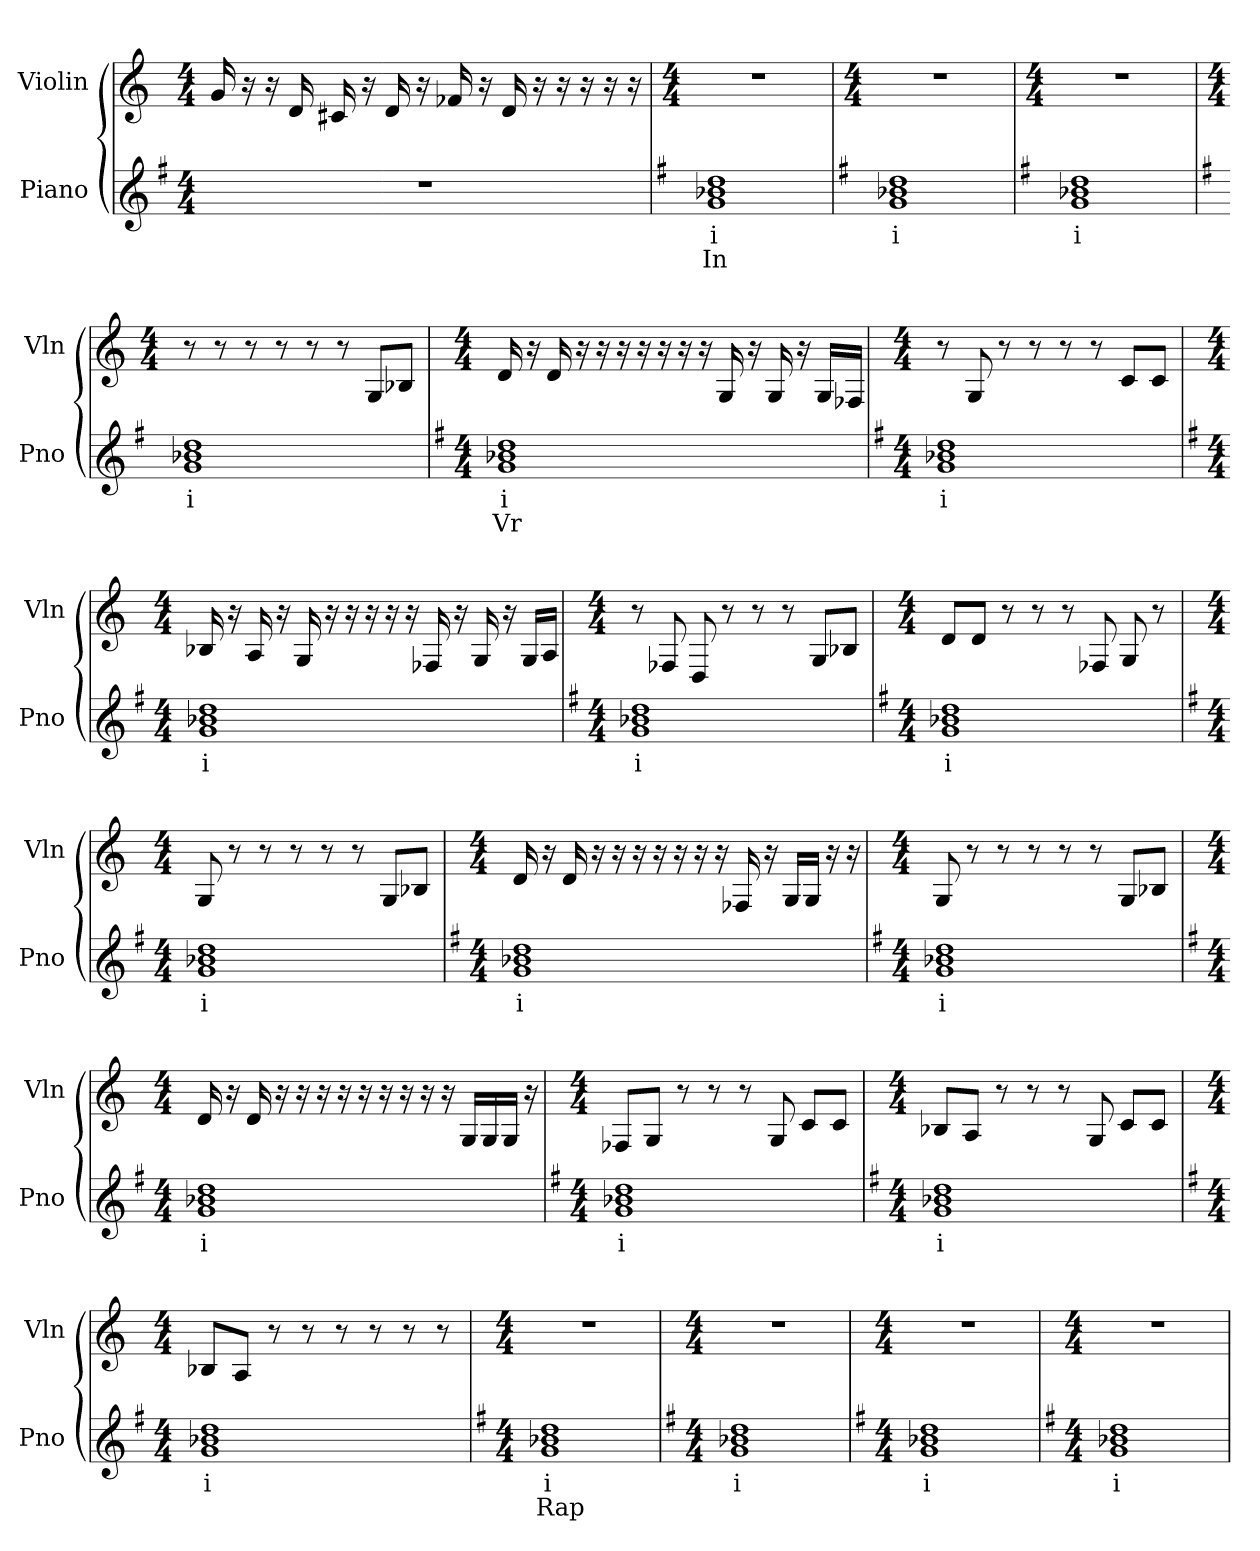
**kern	**text	**text	**kern
*part2	*part2	*part2	*part1
*staff2	*staff2	*staff2	*staff1
*I"Piano	*	*	*I"Violin
*I'Pno	*	*	*I'Vln
*k[f#]	*	*	*
*G:	*	*	*
*M4/4	*	*	*M4/4
=	=	=	=
1r	.	.	16g
.	.	.	16r
.	.	.	16r
.	.	.	16d
.	.	.	16c#X
.	.	.	16r
.	.	.	16d
.	.	.	16r
.	.	.	16f-X
.	.	.	16r
.	.	.	16d
.	.	.	16r
.	.	.	16r
.	.	.	16r
.	.	.	16r
.	.	.	16r
=	=	=	=
*k[f#]	*	*	*
*G:	*	*	*
*	*	*	*M4/4
1g 1b-X 1dd	i	In	1r
=	=	=	=
*k[f#]	*	*	*
*G:	*	*	*
*	*	*	*M4/4
1g 1b-X 1dd	i	.	1r
=	=	=	=
*k[f#]	*	*	*
*G:	*	*	*
*	*	*	*M4/4
1g 1b-X 1dd	i	.	1r
=	=	=	=
*k[f#]	*	*	*
*G:	*	*	*
*	*	*	*M4/4
1g 1b-X 1dd	i	.	8r
.	.	.	8r
.	.	.	8r
.	.	.	8r
.	.	.	8r
.	.	.	8r
.	.	.	8GL
.	.	.	8B-XJ
=	=	=	=
*k[f#]	*	*	*
*G:	*	*	*
*M4/4	*	*	*M4/4
1g 1b-X 1dd	i	Vr	16d
.	.	.	16r
.	.	.	16d
.	.	.	16r
.	.	.	16r
.	.	.	16r
.	.	.	16r
.	.	.	16r
.	.	.	16r
.	.	.	16r
.	.	.	16G
.	.	.	16r
.	.	.	16G
.	.	.	16r
.	.	.	16GLL
.	.	.	16F-XJJ
=	=	=	=
*k[f#]	*	*	*
*G:	*	*	*
*M4/4	*	*	*M4/4
1g 1b-X 1dd	i	.	8r
.	.	.	8G
.	.	.	8r
.	.	.	8r
.	.	.	8r
.	.	.	8r
.	.	.	8cL
.	.	.	8cJ
=	=	=	=
*k[f#]	*	*	*
*G:	*	*	*
*M4/4	*	*	*M4/4
1g 1b-X 1dd	i	.	16B-X
.	.	.	16r
.	.	.	16A
.	.	.	16r
.	.	.	16G
.	.	.	16r
.	.	.	16r
.	.	.	16r
.	.	.	16r
.	.	.	16r
.	.	.	16F-X
.	.	.	16r
.	.	.	16G
.	.	.	16r
.	.	.	16GLL
.	.	.	16AJJ
=	=	=	=
*k[f#]	*	*	*
*G:	*	*	*
*M4/4	*	*	*M4/4
1g 1b-X 1dd	i	.	8r
.	.	.	8F-X
.	.	.	8D
.	.	.	8r
.	.	.	8r
.	.	.	8r
.	.	.	8GL
.	.	.	8B-XJ
=	=	=	=
*k[f#]	*	*	*
*G:	*	*	*
*M4/4	*	*	*M4/4
1g 1b-X 1dd	i	.	8dL
.	.	.	8dJ
.	.	.	8r
.	.	.	8r
.	.	.	8r
.	.	.	8F-X
.	.	.	8G
.	.	.	8r
=	=	=	=
*k[f#]	*	*	*
*G:	*	*	*
*M4/4	*	*	*M4/4
1g 1b-X 1dd	i	.	8G
.	.	.	8r
.	.	.	8r
.	.	.	8r
.	.	.	8r
.	.	.	8r
.	.	.	8GL
.	.	.	8B-XJ
=	=	=	=
*k[f#]	*	*	*
*G:	*	*	*
*M4/4	*	*	*M4/4
1g 1b-X 1dd	i	.	16d
.	.	.	16r
.	.	.	16d
.	.	.	16r
.	.	.	16r
.	.	.	16r
.	.	.	16r
.	.	.	16r
.	.	.	16r
.	.	.	16r
.	.	.	16F-X
.	.	.	16r
.	.	.	16GLL
.	.	.	16GJJ
.	.	.	16r
.	.	.	16r
=	=	=	=
*k[f#]	*	*	*
*G:	*	*	*
*M4/4	*	*	*M4/4
1g 1b-X 1dd	i	.	8G
.	.	.	8r
.	.	.	8r
.	.	.	8r
.	.	.	8r
.	.	.	8r
.	.	.	8GL
.	.	.	8B-XJ
=	=	=	=
*k[f#]	*	*	*
*G:	*	*	*
*M4/4	*	*	*M4/4
1g 1b-X 1dd	i	.	16d
.	.	.	16r
.	.	.	16d
.	.	.	16r
.	.	.	16r
.	.	.	16r
.	.	.	16r
.	.	.	16r
.	.	.	16r
.	.	.	16r
.	.	.	16r
.	.	.	16r
.	.	.	16GLL
.	.	.	16G
.	.	.	16GJJ
.	.	.	16r
=	=	=	=
*k[f#]	*	*	*
*G:	*	*	*
*M4/4	*	*	*M4/4
1g 1b-X 1dd	i	.	8F-XL
.	.	.	8GJ
.	.	.	8r
.	.	.	8r
.	.	.	8r
.	.	.	8G
.	.	.	8cL
.	.	.	8cJ
=	=	=	=
*k[f#]	*	*	*
*G:	*	*	*
*M4/4	*	*	*M4/4
1g 1b-X 1dd	i	.	8B-XL
.	.	.	8AJ
.	.	.	8r
.	.	.	8r
.	.	.	8r
.	.	.	8G
.	.	.	8cL
.	.	.	8cJ
=	=	=	=
*k[f#]	*	*	*
*G:	*	*	*
*M4/4	*	*	*M4/4
1g 1b-X 1dd	i	.	8B-XL
.	.	.	8AJ
.	.	.	8r
.	.	.	8r
.	.	.	8r
.	.	.	8r
.	.	.	8r
.	.	.	8r
=	=	=	=
*k[f#]	*	*	*
*G:	*	*	*
*M4/4	*	*	*M4/4
1g 1b-X 1dd	i	Rap	1r
=	=	=	=
*k[f#]	*	*	*
*G:	*	*	*
*M4/4	*	*	*M4/4
1g 1b-X 1dd	i	.	1r
=	=	=	=
*k[f#]	*	*	*
*G:	*	*	*
*M4/4	*	*	*M4/4
1g 1b-X 1dd	i	.	1r
=	=	=	=
*k[f#]	*	*	*
*G:	*	*	*
*M4/4	*	*	*M4/4
1g 1b-X 1dd	i	.	1r
=	=	=	=
*-	*-	*-	*-
